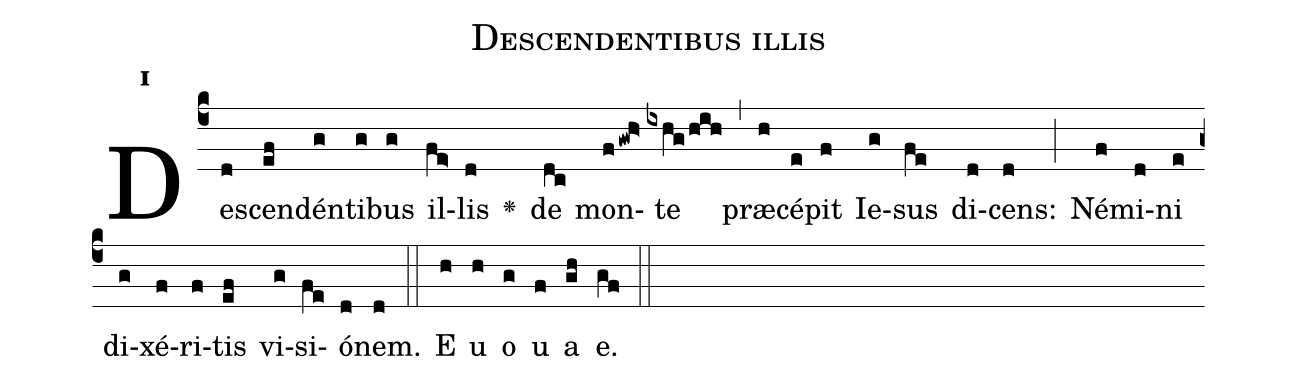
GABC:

name:Descendentibus illis;
office-part:Antiphona;
mode:1;
%%
initial-style: 1;
name: Descendentibus illis
book: Antiphonae & Responsoria/Tomus II, p. 31;
occasion: Hebdomada II Quadragesimae Dominica;
office-part: Nona Ant 1;
user-notes: ;
commentary: ;
annotation: 1f;
centering-scheme: english;
fontsize: 12;
font: OFLSortsMillGoudy;
height: 11;
width: 4.5;
%%
(c4)De(d)scen(ef)dén(g)ti(g)bus(g) il(fe>)lis(d) <v>\greheightstar</v>() de(dc) mon(fgwh>)te(ixhg/hih) (,) præ(h)cé(e)pit(f) Ie(g)sus(fe) di(d)cens:(d) (;) Né(f)mi(d)ni(e) di(g)xé(f)ri(f)tis(ef) vi(g)si(fe)ó(d)nem.(d) (::)
E(h) u(h) o(g) u(f) a(gh) e.(gf) (::)
